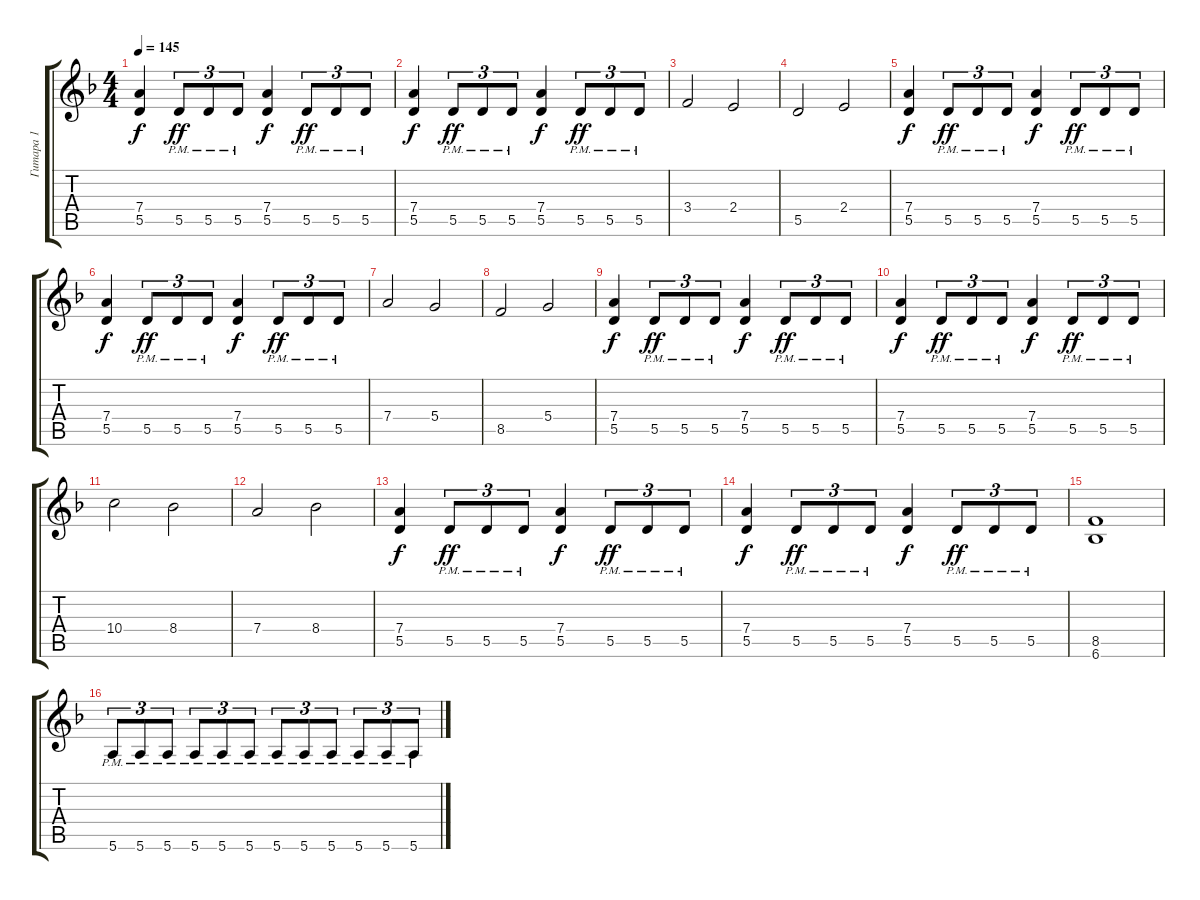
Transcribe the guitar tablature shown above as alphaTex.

\track ("Гитара 1" "Гитара 1") {instrument distortionguitar}
\staff {score tabs}
\tuning (E4 B3 G3 D3 A2 E2) {hide}
\ts (4 4)
\tempo 145
\clef g2
\ks dminor
(7.4 5.5).4{dy f} 5.5{pm}.8{tu (3 2) dy ff} 5.5{pm}.8{tu (3 2)} 5.5{pm}.8{tu (3 2)} (7.4 5.5).4{dy f} 5.5{pm}.8{tu (3 2) dy ff} 5.5{pm}.8{tu (3 2)} 5.5{pm}.8{tu (3 2)} |
(7.4 5.5).4{dy f} 5.5{pm}.8{tu (3 2) dy ff} 5.5{pm}.8{tu (3 2)} 5.5{pm}.8{tu (3 2)} (7.4 5.5).4{dy f} 5.5{pm}.8{tu (3 2) dy ff} 5.5{pm}.8{tu (3 2)} 5.5{pm}.8{tu (3 2)} |
3.4.2 2.4.2 |
5.5.2 2.4.2 |
(7.4 5.5).4{dy f} 5.5{pm}.8{tu (3 2) dy ff} 5.5{pm}.8{tu (3 2)} 5.5{pm}.8{tu (3 2)} (7.4 5.5).4{dy f} 5.5{pm}.8{tu (3 2) dy ff} 5.5{pm}.8{tu (3 2)} 5.5{pm}.8{tu (3 2)} |
(7.4 5.5).4{dy f} 5.5{pm}.8{tu (3 2) dy ff} 5.5{pm}.8{tu (3 2)} 5.5{pm}.8{tu (3 2)} (7.4 5.5).4{dy f} 5.5{pm}.8{tu (3 2) dy ff} 5.5{pm}.8{tu (3 2)} 5.5{pm}.8{tu (3 2)} |
7.4.2 5.4.2 |
8.5.2 5.4.2 |
(7.4 5.5).4{dy f} 5.5{pm}.8{tu (3 2) dy ff} 5.5{pm}.8{tu (3 2)} 5.5{pm}.8{tu (3 2)} (7.4 5.5).4{dy f} 5.5{pm}.8{tu (3 2) dy ff} 5.5{pm}.8{tu (3 2)} 5.5{pm}.8{tu (3 2)} |
(7.4 5.5).4{dy f} 5.5{pm}.8{tu (3 2) dy ff} 5.5{pm}.8{tu (3 2)} 5.5{pm}.8{tu (3 2)} (7.4 5.5).4{dy f} 5.5{pm}.8{tu (3 2) dy ff} 5.5{pm}.8{tu (3 2)} 5.5{pm}.8{tu (3 2)} |
10.4.2 8.4.2 |
7.4.2 8.4.2 |
(7.4 5.5).4{dy f} 5.5{pm}.8{tu (3 2) dy ff} 5.5{pm}.8{tu (3 2)} 5.5{pm}.8{tu (3 2)} (7.4 5.5).4{dy f} 5.5{pm}.8{tu (3 2) dy ff} 5.5{pm}.8{tu (3 2)} 5.5{pm}.8{tu (3 2)} |
(7.4 5.5).4{dy f} 5.5{pm}.8{tu (3 2) dy ff} 5.5{pm}.8{tu (3 2)} 5.5{pm}.8{tu (3 2)} (7.4 5.5).4{dy f} 5.5{pm}.8{tu (3 2) dy ff} 5.5{pm}.8{tu (3 2)} 5.5{pm}.8{tu (3 2)} |
(8.5 6.6).1 |
5.6{pm}.8{tu (3 2)} 5.6{pm}.8{tu (3 2)} 5.6{pm}.8{tu (3 2)} 5.6{pm}.8{tu (3 2)} 5.6{pm}.8{tu (3 2)} 5.6{pm}.8{tu (3 2)} 5.6{pm}.8{tu (3 2)} 5.6{pm}.8{tu (3 2)} 5.6{pm}.8{tu (3 2)} 5.6{pm}.8{tu (3 2)} 5.6{pm}.8{tu (3 2)} 5.6{pm}.8{tu (3 2)}
